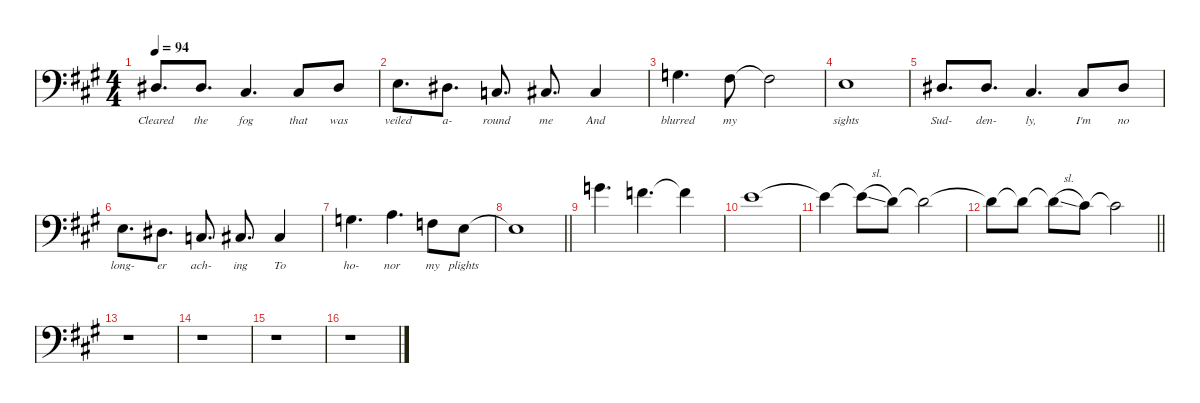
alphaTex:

\defaultSystemsLayout 4
\hideDynamics
\bracketExtendMode nobrackets
\singleTrackTrackNamePolicy hidden
\multiTrackTrackNamePolicy hidden
\firstSystemTrackNameMode fullname
\firstSystemTrackNameOrientation horizontal
\otherSystemsTrackNameOrientation horizontal
\track ("Voice" "led.synth.") {defaultSystemsLayout 16 instrument lead6voice}
\staff {score}
\tuning (E4 B3 G3 D3 A2 E2)
\ts (4 4)
\tempo 94
\clef f4
\ks a
11.6{acc #}.8{d lyrics (0 "Cleared") lyrics (1 "") lyrics (2 "") lyrics (3 "") lyrics (4 "") dy f beam Up} 11.6{acc #}.8{d lyrics (0 "the") lyrics (1 "") lyrics (2 "") lyrics (3 "") lyrics (4 "") beam Up} 9.6{acc #}.4{d lyrics (0 "fog") lyrics (1 "") lyrics (2 "") lyrics (3 "") lyrics (4 "") beam Up} 9.6{acc #}.8{lyrics (0 "that") lyrics (1 "") lyrics (2 "") lyrics (3 "") lyrics (4 "") beam Up} 11.6{acc #}.8{lyrics (0 "was") lyrics (1 "") lyrics (2 "") lyrics (3 "") lyrics (4 "") beam Up} |
12.6{acc forcenatural}.8{d lyrics (0 "veiled") lyrics (1 "") lyrics (2 "") lyrics (3 "") lyrics (4 "") beam Down} 11.6{acc #}.8{d lyrics (0 "a-") lyrics (1 "") lyrics (2 "") lyrics (3 "") lyrics (4 "") beam Down} 8.6{acc forcenatural}.8{d lyrics (0 "round") lyrics (1 "") lyrics (2 "") lyrics (3 "") lyrics (4 "") beam Up} 9.6{acc #}.8{d lyrics (0 "me") lyrics (1 "") lyrics (2 "") lyrics (3 "") lyrics (4 "") beam Up} 9.6{acc #}.4{lyrics (0 "And") lyrics (1 "") lyrics (2 "") lyrics (3 "") lyrics (4 "") beam Up} |
10.5{acc forcenatural}.4{d lyrics (0 "blurred") lyrics (1 "") lyrics (2 "") lyrics (3 "") lyrics (4 "") beam Down} 9.5{acc #}.8{lyrics (0 "my") lyrics (1 "") lyrics (2 "") lyrics (3 "") lyrics (4 "") beam Down} 9.5{t acc #}.2{beam Down} |
7.5{acc forcenatural}.1{lyrics (0 "sights") lyrics (1 "") lyrics (2 "") lyrics (3 "") lyrics (4 "") beam Down} |
11.6{acc #}.8{d lyrics (0 "Sud-") lyrics (1 "") lyrics (2 "") lyrics (3 "") lyrics (4 "") beam Up} 11.6{acc #}.8{d lyrics (0 "den-") lyrics (1 "") lyrics (2 "") lyrics (3 "") lyrics (4 "") beam Up} 9.6{acc #}.4{d lyrics (0 "ly,") lyrics (1 "") lyrics (2 "") lyrics (3 "") lyrics (4 "") beam Up} 9.6{acc #}.8{lyrics (0 "I'm") lyrics (1 "") lyrics (2 "") lyrics (3 "") lyrics (4 "") beam Up} 11.6{acc #}.8{lyrics (0 "no") lyrics (1 "") lyrics (2 "") lyrics (3 "") lyrics (4 "") beam Up} |
12.6{acc forcenatural}.8{d lyrics (0 "long-") lyrics (1 "") lyrics (2 "") lyrics (3 "") lyrics (4 "") beam Down} 11.6{acc #}.8{d lyrics (0 "er") lyrics (1 "") lyrics (2 "") lyrics (3 "") lyrics (4 "") beam Down} 8.6{acc forcenatural}.8{d lyrics (0 "ach-") lyrics (1 "") lyrics (2 "") lyrics (3 "") lyrics (4 "") beam Up} 9.6{acc #}.8{d lyrics (0 "ing") lyrics (1 "") lyrics (2 "") lyrics (3 "") lyrics (4 "") beam Up} 9.6{acc #}.4{lyrics (0 "To") lyrics (1 "") lyrics (2 "") lyrics (3 "") lyrics (4 "") beam Up} |
10.5{acc forcenatural}.4{d lyrics (0 "ho-") lyrics (1 "") lyrics (2 "") lyrics (3 "") lyrics (4 "") beam Down} 12.5{acc forcenatural}.4{d lyrics (0 "nor") lyrics (1 "") lyrics (2 "") lyrics (3 "") lyrics (4 "") beam Down} 8.5{acc forcenatural}.8{lyrics (0 "my") lyrics (1 "") lyrics (2 "") lyrics (3 "") lyrics (4 "") beam Down} 7.5{acc forcenatural}.8{lyrics (0 "plights") lyrics (1 "") lyrics (2 "") lyrics (3 "") lyrics (4 "") beam Down} |
\barLineRight lightlight
7.5{t acc forcenatural}.1{beam Down} |
8.2{acc forcenatural}.4{d beam Down} 6.2{acc forcenatural}.4{d beam Down} 6.2{t acc forcenatural}.4{beam Down} |
5.2{acc forcenatural}.1{beam Down} |
5.2{t acc forcenatural}.4{beam Down} 5.2{sl t acc forcenatural}.8{beam Down} 3.2{acc forcenatural}.8{beam Down} 3.2{t acc forcenatural}.2{beam Down} |
\barLineRight lightlight
3.2{t acc forcenatural}.8{beam Down} 3.2{t acc forcenatural}.8{beam Down} 3.2{sl t acc forcenatural}.8{beam Down} 2.2{acc #}.8{beam Down} 2.2{t acc #}.2{beam Down} |
r.1{beam Down} |
r.1{beam Down} |
r.1{beam Down} |
r.1{beam Down}
